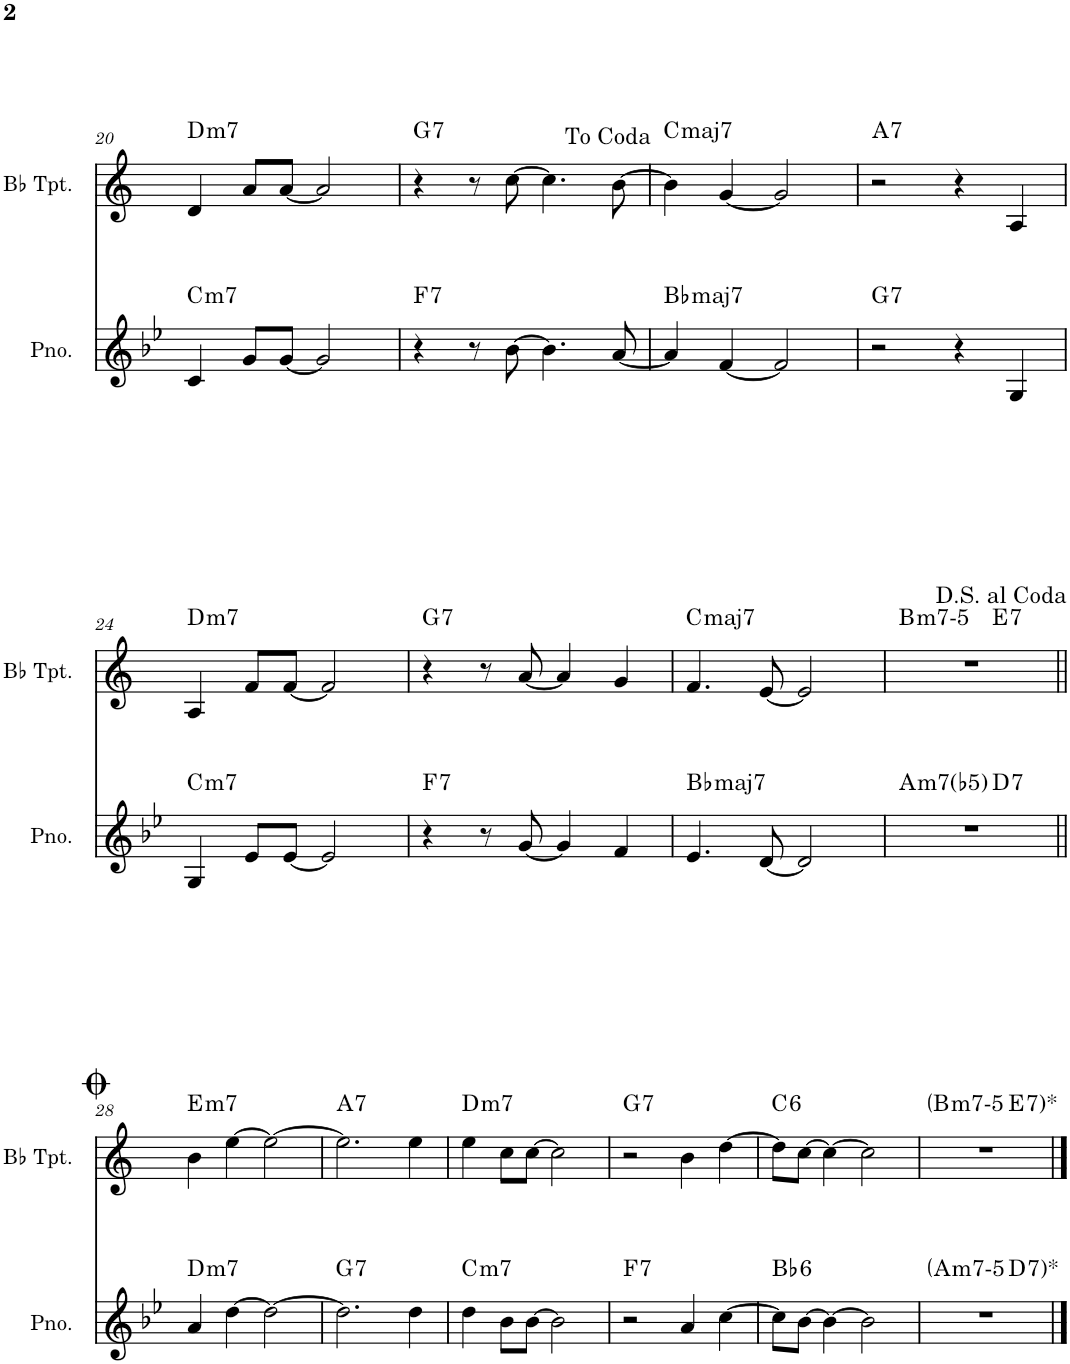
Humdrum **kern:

**kern	**harte	**kern	**harte
*part2	*part2	*part1	*part1
*staff2	*	*staff1	*
*I"Piano	*	*I"Bb Trumpet	*
*I'Pno.	*	*I'Bb Tpt.	*
!!LO:PB:g=z
*clefG2	*	*clefG2	*
*	*	*Trd1c2	*
*k[b-e-]	*	*k[]	*
*M4/4	*	*M4/4	*
=20	=20	=20	=20
!	!LO:H:kt=m7	!	!LO:H:kt=m7
4c/	C:min7	4d/	D:min7
8g/L	.	8a/L	.
[8g/J	.	[8a/J	.
2g/]	.	2a/]	.
=21	=21	=21	=21
!	!LO:H:kt=7	!	!LO:H:kt=7
4r	F:7	4r	G:7
8r	.	8r	.
[8b-\	.	[8cc\	.
4.b-\]	.	4.cc\]	.
[8a/	.	[8b\	.
=22	=22	=22	=22
!	!LO:H:kt=maj7	!	!LO:H:kt=maj7
4a/]	Bb:maj7	4b\]	C:maj7
[4f/	.	[4g/	.
2f/]	.	2g/]	.
=23	=23	=23	=23
!	!LO:H:kt=7	!	!LO:H:kt=7
2r	G:7	2r	A:7
4r	.	4r	.
4G/	.	4A/	.
!!LO:LB:g=z
=24	=24	=24	=24
!	!LO:H:kt=m7	!	!LO:H:kt=m7
4G/	C:min7	4A/	D:min7
8e-/L	.	8f/L	.
[8e-/J	.	[8f/J	.
2e-/]	.	2f/]	.
=25	=25	=25	=25
!	!LO:H:kt=7	!	!LO:H:kt=7
4r	F:7	4r	G:7
8r	.	8r	.
[8g/	.	[8a/	.
4g/]	.	4a/]	.
4f/	.	4g/	.
=26	=26	=26	=26
!	!LO:H:kt=maj7	!	!LO:H:kt=maj7
4.e-/	Bb:maj7	4.f/	C:maj7
[8d/	.	[8e/	.
2d/]	.	2e/]	.
=27	=27	=27	=27
!	!LO:H:kt=m7(b5)	!	!LO:H:kt=m7-5
*^	*	*^	*
1r	2ryy	A:hdim7	1r	2ryy	B:hdim7
!	!	!LO:H:kt=7	!	!	!LO:H:kt=7
.	2ryy	D:7	.	2ryy	E:7
!!LO:LB:g=z
=28||	=28||	=28||	=28||	=28||	=28||
!	!	!LO:H:kt=m7	!	!	!LO:H:kt=m7
*v	*v	*	*	*	*
*	*	*v	*v	*
4a/	D:min7	4b\	E:min7
[4dd\	.	[4ee\	.
2dd\_	.	2ee\_	.
=29	=29	=29	=29
!	!LO:H:kt=7	!	!LO:H:kt=7
2.dd\]	G:7	2.ee\]	A:7
4dd\	.	4ee\	.
=30	=30	=30	=30
!	!LO:H:kt=m7	!	!LO:H:kt=m7
4dd\	C:min7	4ee\	D:min7
8b-\L	.	8cc\L	.
[8b-\J	.	[8cc\J	.
2b-\]	.	2cc\]	.
=31	=31	=31	=31
!	!LO:H:kt=7	!	!LO:H:kt=7
2r	F:7	2r	G:7
4a/	.	4b\	.
[4cc\	.	[4dd\	.
=32	=32	=32	=32
!	!LO:H:kt=6	!	!LO:H:kt=6
8cc\L]	Bb:maj6	8dd\L]	C:maj6
[8b-\J	.	[8cc\J	.
4b-\_	.	4cc\_	.
2b-\]	.	2cc\]	.
=33	=33	=33	=33
!	!LO:H:kt=m7-5	!	!LO:H:kt=m7-5
*^	*	*^	*
1r	2ryy	A:hdim7	1r	2ryy	B:hdim7
!	!	!LO:H:kt=7	!	!	!LO:H:kt=7
.	2ryy	D:7	.	2ryy	E:7
*v	*v	*	*	*	*
*	*	*v	*v	*
==	==	==	==
*-	*-	*-	*-
